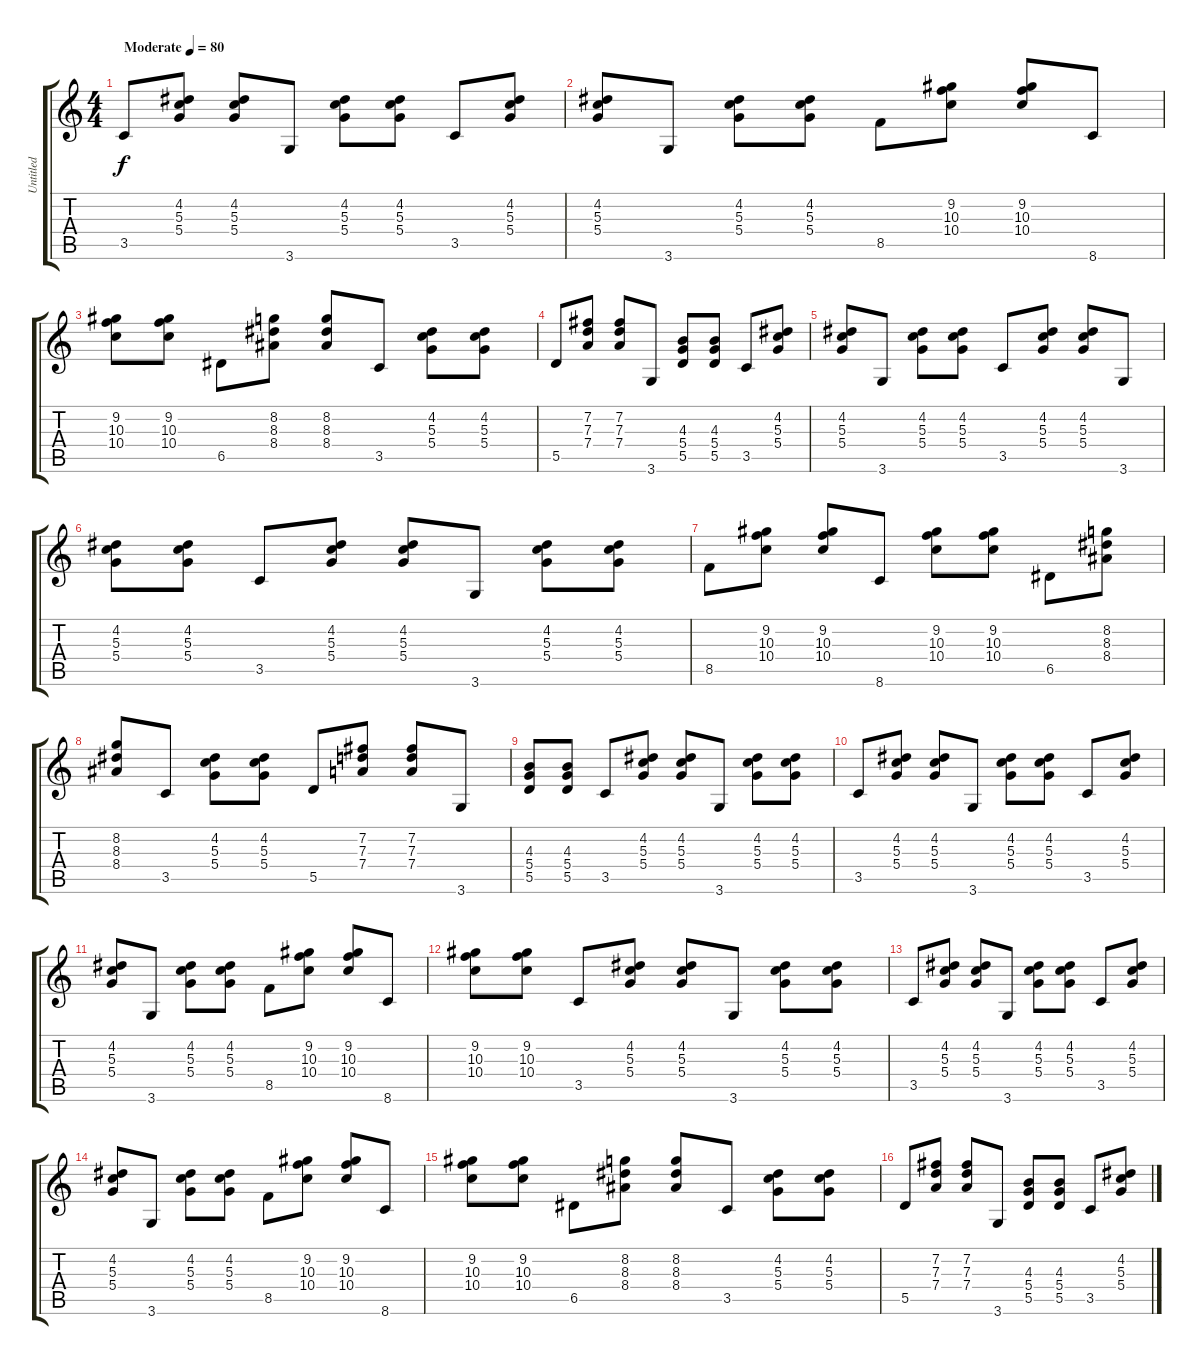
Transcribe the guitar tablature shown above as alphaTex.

\track ("Untitled" "Untitled") {instrument acousticguitarsteel}
\staff {score tabs}
\tuning (E4 B3 G3 D3 A2 E2) {hide}
\ts (4 4)
\tempo (80 "Moderate")
\clef g2
\ks c
3.5.8{dy f instrument acousticguitarsteel} (4.2 5.3 5.4).8 (4.2 5.3 5.4).8 3.6.8 (4.2 5.3 5.4).8 (4.2 5.3 5.4).8 3.5.8 (4.2 5.3 5.4).8 |
(4.2 5.3 5.4).8 3.6.8 (4.2 5.3 5.4).8 (4.2 5.3 5.4).8 8.5.8 (9.2 10.3 10.4).8 (9.2 10.3 10.4).8 8.6.8 |
(9.2 10.3 10.4).8 (9.2 10.3 10.4).8 6.5.8 (8.2 8.3 8.4).8 (8.2 8.3 8.4).8 3.5.8 (4.2 5.3 5.4).8 (4.2 5.3 5.4).8 |
5.5.8 (7.2 7.3 7.4).8 (7.2 7.3 7.4).8 3.6.8 (4.3 5.4 5.5).8 (4.3 5.4 5.5).8 3.5.8 (4.2 5.3 5.4).8 |
(4.2 5.3 5.4).8 3.6.8 (4.2 5.3 5.4).8 (4.2 5.3 5.4).8 3.5.8 (4.2 5.3 5.4).8 (4.2 5.3 5.4).8 3.6.8 |
(4.2 5.3 5.4).8 (4.2 5.3 5.4).8 3.5.8 (4.2 5.3 5.4).8 (4.2 5.3 5.4).8 3.6.8 (4.2 5.3 5.4).8 (4.2 5.3 5.4).8 |
8.5.8 (9.2 10.3 10.4).8 (9.2 10.3 10.4).8 8.6.8 (9.2 10.3 10.4).8 (9.2 10.3 10.4).8 6.5.8 (8.2 8.3 8.4).8 |
(8.2 8.3 8.4).8 3.5.8 (4.2 5.3 5.4).8 (4.2 5.3 5.4).8 5.5.8 (7.2 7.3 7.4).8 (7.2 7.3 7.4).8 3.6.8 |
(4.3 5.4 5.5).8 (4.3 5.4 5.5).8 3.5.8 (4.2 5.3 5.4).8 (4.2 5.3 5.4).8 3.6.8 (4.2 5.3 5.4).8 (4.2 5.3 5.4).8 |
3.5.8 (4.2 5.3 5.4).8 (4.2 5.3 5.4).8 3.6.8 (4.2 5.3 5.4).8 (4.2 5.3 5.4).8 3.5.8 (4.2 5.3 5.4).8 |
(4.2 5.3 5.4).8 3.6.8 (4.2 5.3 5.4).8 (4.2 5.3 5.4).8 8.5.8 (9.2 10.3 10.4).8 (9.2 10.3 10.4).8 8.6.8 |
(9.2 10.3 10.4).8 (9.2 10.3 10.4).8 3.5.8 (4.2 5.3 5.4).8 (4.2 5.3 5.4).8 3.6.8 (4.2 5.3 5.4).8 (4.2 5.3 5.4).8 |
3.5.8 (4.2 5.3 5.4).8 (4.2 5.3 5.4).8 3.6.8 (4.2 5.3 5.4).8 (4.2 5.3 5.4).8 3.5.8 (4.2 5.3 5.4).8 |
(4.2 5.3 5.4).8 3.6.8 (4.2 5.3 5.4).8 (4.2 5.3 5.4).8 8.5.8 (9.2 10.3 10.4).8 (9.2 10.3 10.4).8 8.6.8 |
(9.2 10.3 10.4).8 (9.2 10.3 10.4).8 6.5.8 (8.2 8.3 8.4).8 (8.2 8.3 8.4).8 3.5.8 (4.2 5.3 5.4).8 (4.2 5.3 5.4).8 |
5.5.8 (7.2 7.3 7.4).8 (7.2 7.3 7.4).8 3.6.8 (4.3 5.4 5.5).8 (4.3 5.4 5.5).8 3.5.8 (4.2 5.3 5.4).8
